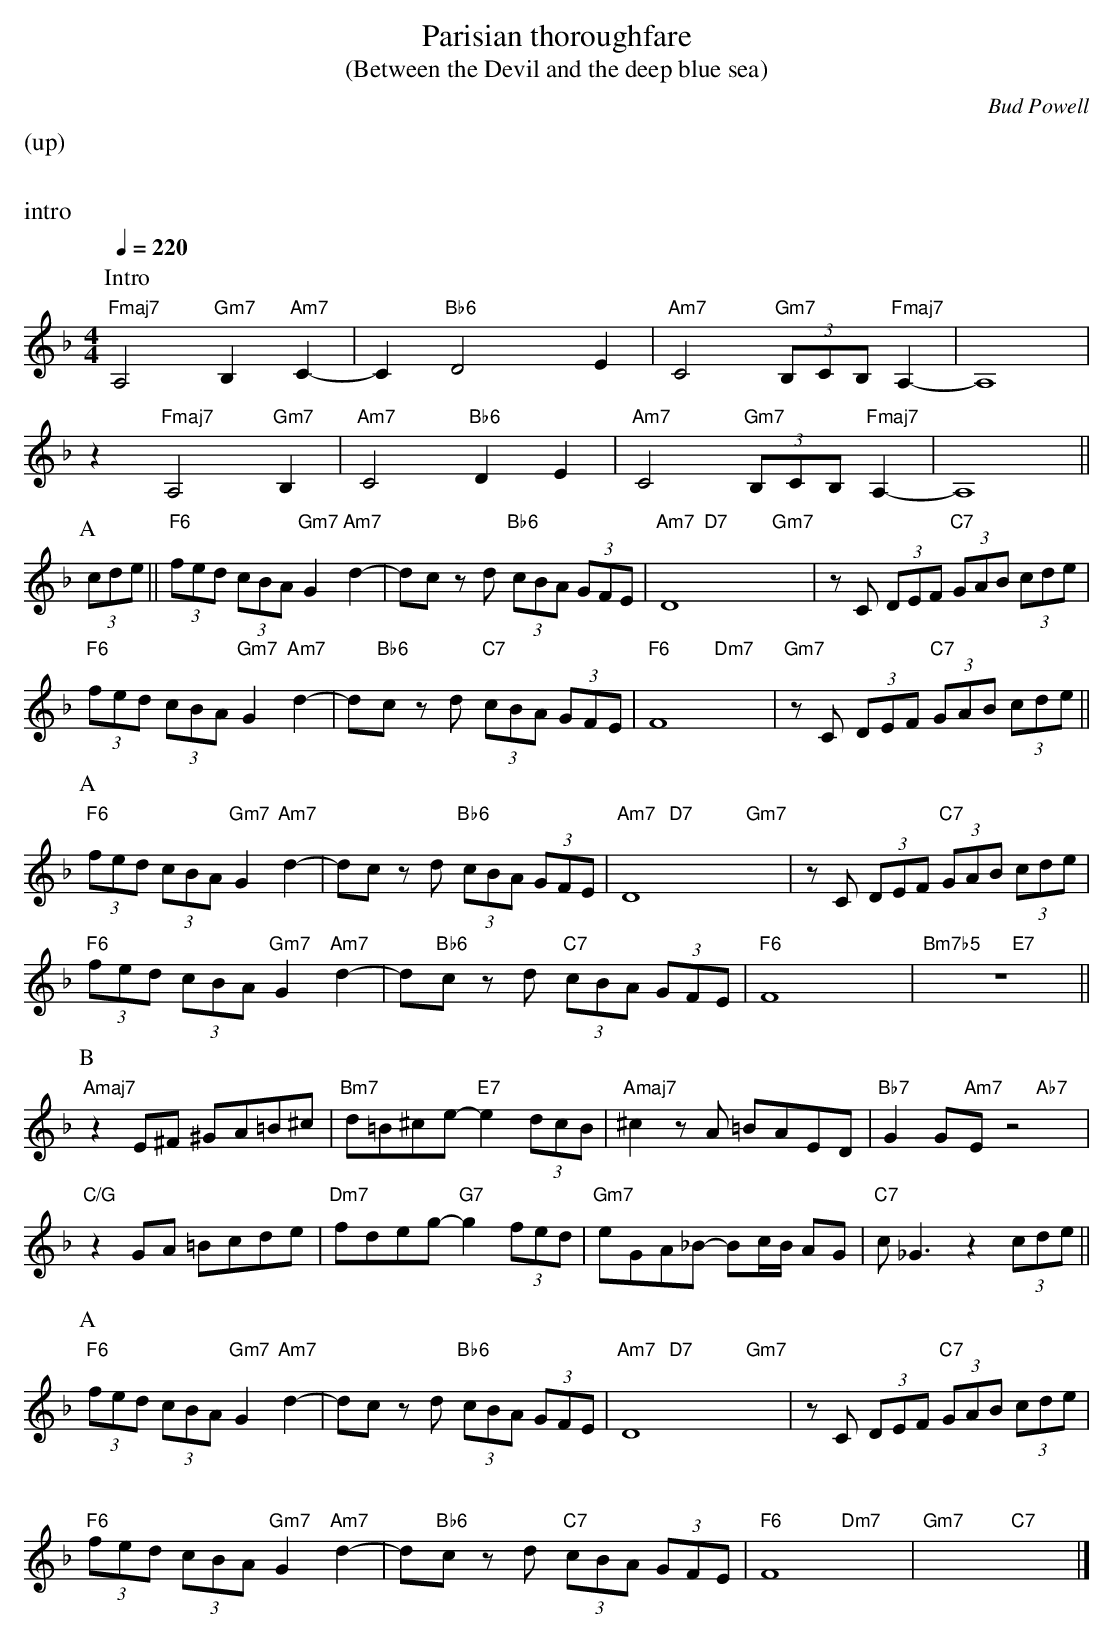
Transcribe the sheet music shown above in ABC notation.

X:1
T:Parisian thoroughfare
T:(Between the Devil and the deep blue sea)
M:4/4
L:1/8
C:Bud Powell
Q:1/4=220
K:F
%%staves (chords melody)
%%text (up)
%%vskip 20
%%text intro
P:Intro
V:chords
"Fmaj7"x4 "Gm7"x2"Am7"x2 | x2"Bb6"x2 x4 | "Am7"x4 "Gm7"x2 "Fmaj7"x2 | x8 |
x2"Fmaj7"x4 "Gm7"x2 | "Am7"x4"Bb6"x4 | "Am7"x4 "Gm7"x2 "Fmaj7"x2 | x8 ||
V:melody
A,4 B,2C2- | C2D4E2 | C4(3B,CB, A,2 -| A,8 |
z2A,4 B,2 | C4D2E2 | C4(3B,CB, A,2 -| A,8 ||
P:A
V:chords
x2 || "F6"x4 "Gm7"x2"Am7"x2 | x4 "Bb6"x4 | "Am7"x3"D7"x x2"Gm7"x2 | x4 "C7"x4 |
"F6"x4 "Gm7"x2"Am7"x2 | x"Bb6"x3 "C7"x4 | "F6"x4 "Dm7"x4 | "Gm7"x4 "C7"x4 ||
V:melody
(3cde || (3fed (3cBA G2 d2- | dc zd (3cBA (3GFE | D8 |zC (3DEF (3GAB (3cde |
(3fed (3cBA G2 d2- | dc zd (3cBA (3GFE | F8 |zC (3DEF (3GAB (3cde ||
P:A
V:chords
"F6"x4 "Gm7"x2"Am7"x2 | x4 "Bb6"x4 | "Am7"x3"D7"x x2"Gm7"x2 | x4 "C7"x4 |
"F6"x4 "Gm7"x2"Am7"x2 | x"Bb6"x3 "C7"x4 | "F6"x4 x4 | "Bm7b5"x4 "E7"x4 ||
V:melody
(3fed (3cBA G2 d2- | dc zd (3cBA (3GFE | D8 |zC (3DEF (3GAB (3cde |
(3fed (3cBA G2 d2- | dc zd (3cBA (3GFE | F8 | z8 ||
P:B
V:chords
"Amaj7"x4 x4 | "Bm7"x4 "E7"x4 | "Amaj7"x4 x4 | "Bb7"x3"Am7"x2"Ab7"x3 |
"C/G"x4 x4 | "Dm7"x4 "G7"x4 | "Gm7"x4 x4 | "C7"x4 x4 ||
V:melody
z2E^F ^GA=B^c | d=B^ce-e2(3dcB | ^c2zA =BAED | G2GEz4 |
z2GA =Bcde | fdeg-g2(3fed | eGA_B- Bc/B/ AG | c_G3 z2 (3cde ||
P:A
V:chords
"F6"x4 "Gm7"x2"Am7"x2 | x4 "Bb6"x4 | "Am7"x3"D7"x x2"Gm7"x2 | x4 "C7"x4 |
"F6"x4 "Gm7"x2"Am7"x2 | x"Bb6"x3 "C7"x4 | "F6"x4 "Dm7"x4 | "Gm7"x4 "C7"x4 |]
V:melody
(3fed (3cBA G2 d2- | dc zd (3cBA (3GFE | D8 |zC (3DEF (3GAB (3cde |
(3fed (3cBA G2 d2- | dc zd (3cBA (3GFE | F8 |]
